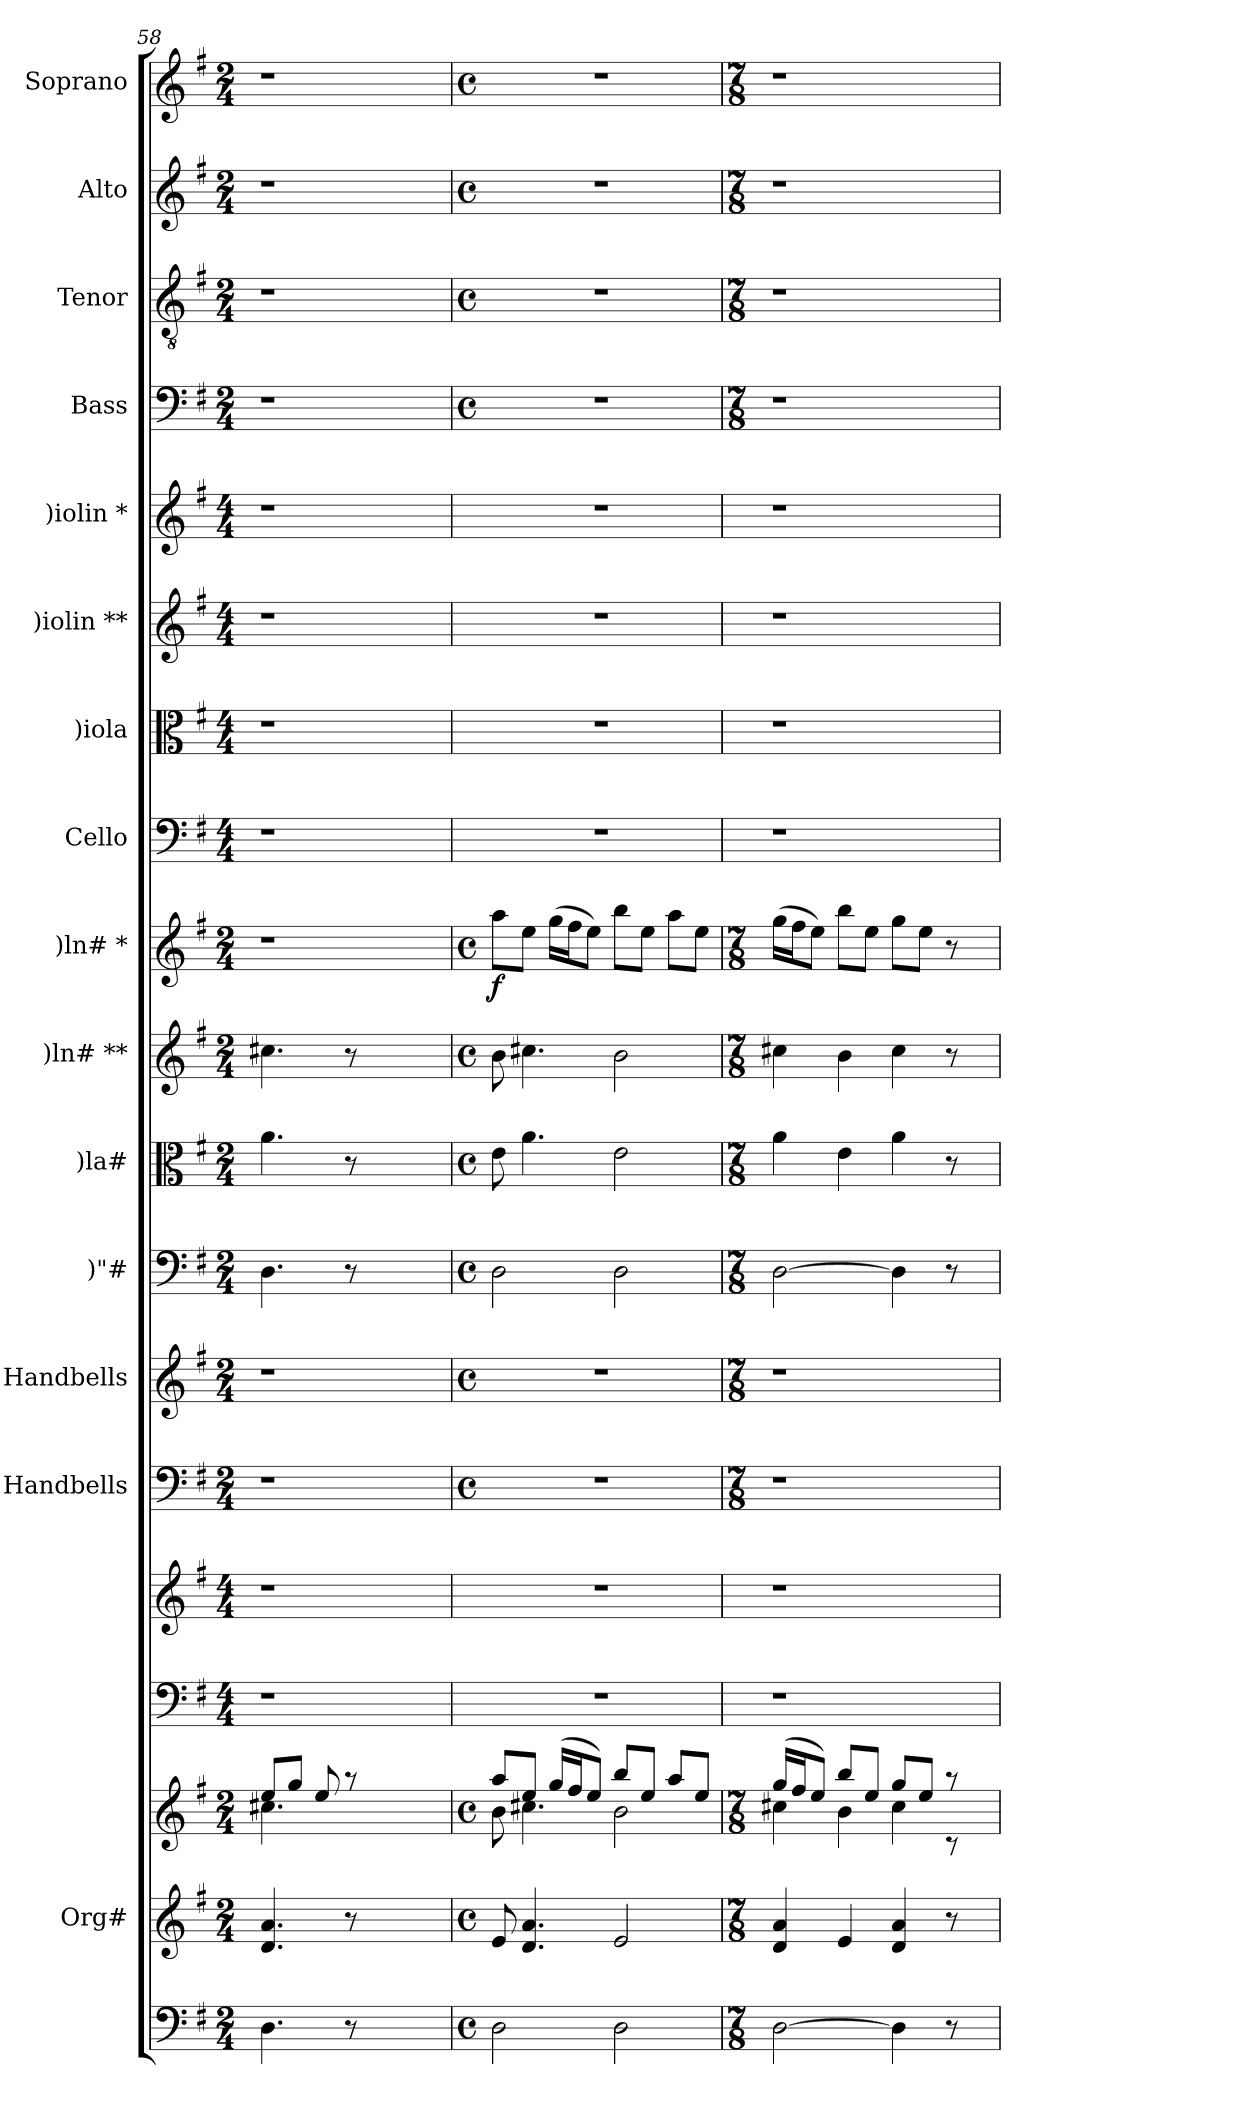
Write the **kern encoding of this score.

**kern	**kern	**kern	**kern	**kern	**kern	**kern	**kern	**kern	**kern	**kern	**dynam	**kern	**kern	**kern	**kern	**kern	**kern	**kern	**kern
*part18	*part17	*part17	*part16	*part15	*part14	*part13	*part12	*part11	*part10	*part9	*part9	*part8	*part7	*part6	*part5	*part4	*part3	*part2	*part1
*staff19	*staff18	*staff17	*staff16	*staff15	*staff14	*staff13	*staff12	*staff11	*staff10	*staff9	*staff9	*staff8	*staff7	*staff6	*staff5	*staff4	*staff3	*staff2	*staff1
*	*I"Org#	*	*	*	*I"Handbells	*I"Handbells	*I")"#	*I")la#	*I")ln# **	*I")ln# *	*	*I"Cello	*I")iola	*I")iolin **	*I")iolin *	*I"Bass	*I"Tenor	*I"Alto	*I"Soprano
*	*	*	*	*	*	*	*	*I')la#	*I')ln# **	*I')ln# *	*	*	*	*	*	*I'B	*I'T	*I'A	*I'S
*clefF4	*clefG2	*clefG2	*clefF4	*clefG2	*clefF4	*clefG2	*clefF4	*clefC3	*clefG2	*clefG2	*	*clefF4	*clefC3	*clefG2	*clefG2	*clefF4	*clefGv2	*clefG2	*clefG2
*k[f#]	*k[f#]	*k[f#]	*k[f#]	*k[f#]	*k[f#]	*k[f#]	*k[f#]	*k[f#]	*k[f#]	*k[f#]	*	*k[f#]	*k[f#]	*k[f#]	*k[f#]	*k[f#]	*k[f#]	*k[f#]	*k[f#]
*G:	*G:	*G:	*G:	*G:	*G:	*G:	*G:	*G:	*G:	*G:	*	*G:	*G:	*G:	*G:	*G:	*G:	*G:	*G:
*M2/4	*M2/4	*M2/4	*M4/4	*M4/4	*M2/4	*M2/4	*M2/4	*M2/4	*M2/4	*M2/4	*	*M4/4	*M4/4	*M4/4	*M4/4	*M2/4	*M2/4	*M2/4	*M2/4
=58	=58	=58	=58	=58	=58	=58	=58	=58	=58	=58	=58	=58	=58	=58	=58	=58	=58	=58	=58
*	*	*^	*	*	*	*	*	*	*	*	*	*	*	*	*	*	*	*	*
!	!	!	!	!	!	!LO:N:vis=1	!LO:N:vis=1	!	!	!	!LO:N:vis=1	!	!	!	!	!	!LO:N:vis=1	!LO:N:vis=1	!LO:N:vis=1	!LO:N:vis=1
4.D\	4.d/ 4.a/	8ee/L	4.cc#X\	1r	1r	2r	2r	4.D\	4.a\	4.cc#X\	2r	.	1r	1r	1r	1r	2r	2r	2r	2r
.	.	8gg/J	.	.	.	.	.	.	.	.	.	.	.	.	.	.	.	.	.	.
.	.	8ee/	.	.	.	.	.	.	.	.	.	.	.	.	.	.	.	.	.	.
8r	8r	8raa	2ryy	.	.	.	.	8r	8r	8r	.	.	.	.	.	.	.	.	.	.
2ryy	2ryy	2ryy	.	.	.	2ryy	2ryy	2ryy	2ryy	2ryy	2ryy	.	.	.	.	.	2ryy	2ryy	2ryy	2ryy
.	.	.	8ryy	.	.	.	.	.	.	.	.	.	.	.	.	.	.	.	.	.
=59	=59	=59	=59	=59	=59	=59	=59	=59	=59	=59	=59	=59	=59	=59	=59	=59	=59	=59	=59	=59
*M4/4	*M4/4	*M4/4	*	*	*	*M4/4	*M4/4	*M4/4	*M4/4	*M4/4	*M4/4	*	*	*	*	*	*M4/4	*M4/4	*M4/4	*M4/4
*met(c)	*met(c)	*met(c)	*	*	*	*met(c)	*met(c)	*met(c)	*met(c)	*met(c)	*met(c)	*	*	*	*	*	*met(c)	*met(c)	*met(c)	*met(c)
!	!	!	!	!	!	!	!	!	!	!	!	!LO:DY:b	!	!	!	!	!	!	!	!
2D\	8e/	8aa/L	8b\	1r	1r	1r	1r	2D\	8e\	8b\	8aa\L	f	1r	1r	1r	1r	1r	1r	1r	1r
.	4.d/ 4.a/	8ee/J	4.cc#X\	.	.	.	.	.	4.a\	4.cc#X\	8ee\J	.	.	.	.	.	.	.	.	.
.	.	(>16gg/LL	.	.	.	.	.	.	.	.	(>16gg\LL	.	.	.	.	.	.	.	.	.
.	.	16ff#/J	.	.	.	.	.	.	.	.	16ff#\J	.	.	.	.	.	.	.	.	.
.	.	8ee/J)	.	.	.	.	.	.	.	.	8ee\J)	.	.	.	.	.	.	.	.	.
2D\	2e/	8bb/L	2b\	.	.	.	.	2D\	2e\	2b\	8bb\L	.	.	.	.	.	.	.	.	.
.	.	8ee/J	.	.	.	.	.	.	.	.	8ee\J	.	.	.	.	.	.	.	.	.
.	.	8aa/L	.	.	.	.	.	.	.	.	8aa\L	.	.	.	.	.	.	.	.	.
.	.	8ee/J	.	.	.	.	.	.	.	.	8ee\J	.	.	.	.	.	.	.	.	.
=60	=60	=60	=60	=60	=60	=60	=60	=60	=60	=60	=60	=60	=60	=60	=60	=60	=60	=60	=60	=60
*M7/8	*M7/8	*M7/8	*	*	*	*M7/8	*M7/8	*M7/8	*M7/8	*M7/8	*M7/8	*	*	*	*	*	*M7/8	*M7/8	*M7/8	*M7/8
!	!	!	!	!	!	!LO:N:vis=1	!LO:N:vis=1	!	!	!	!	!	!	!	!	!	!LO:N:vis=1	!LO:N:vis=1	!LO:N:vis=1	!LO:N:vis=1
[>2D\	4d/ 4a/	(>16gg/LL	4cc#X\	1r	1r	2..r	2..r	[>2D\	4a\	4cc#X\	(>16gg\LL	.	1r	1r	1r	1r	2..r	2..r	2..r	2..r
.	.	16ff#/J	.	.	.	.	.	.	.	.	16ff#\J	.	.	.	.	.	.	.	.	.
.	.	8ee/J)	.	.	.	.	.	.	.	.	8ee\J)	.	.	.	.	.	.	.	.	.
.	4e/	8bb/L	4b\	.	.	.	.	.	4e\	4b\	8bb\L	.	.	.	.	.	.	.	.	.
.	.	8ee/J	.	.	.	.	.	.	.	.	8ee\J	.	.	.	.	.	.	.	.	.
4D\]	4d/ 4a/	8gg/L	4cc#\	.	.	.	.	4D\]	4a\	4cc#\	8gg\L	.	.	.	.	.	.	.	.	.
.	.	8ee/J	.	.	.	.	.	.	.	.	8ee\J	.	.	.	.	.	.	.	.	.
8r	8r	8raa	8rc	.	.	.	.	8r	8r	8r	8r	.	.	.	.	.	.	.	.	.
8ryy	8ryy	8ryy	8ryy	.	.	8ryy	8ryy	8ryy	8ryy	8ryy	8ryy	.	.	.	.	.	8ryy	8ryy	8ryy	8ryy
*	*	*v	*v	*	*	*	*	*	*	*	*	*	*	*	*	*	*	*	*	*
=	=	=	=	=	=	=	=	=	=	=	=	=	=	=	=	=	=	=	=
*-	*-	*-	*-	*-	*-	*-	*-	*-	*-	*-	*-	*-	*-	*-	*-	*-	*-	*-	*-
